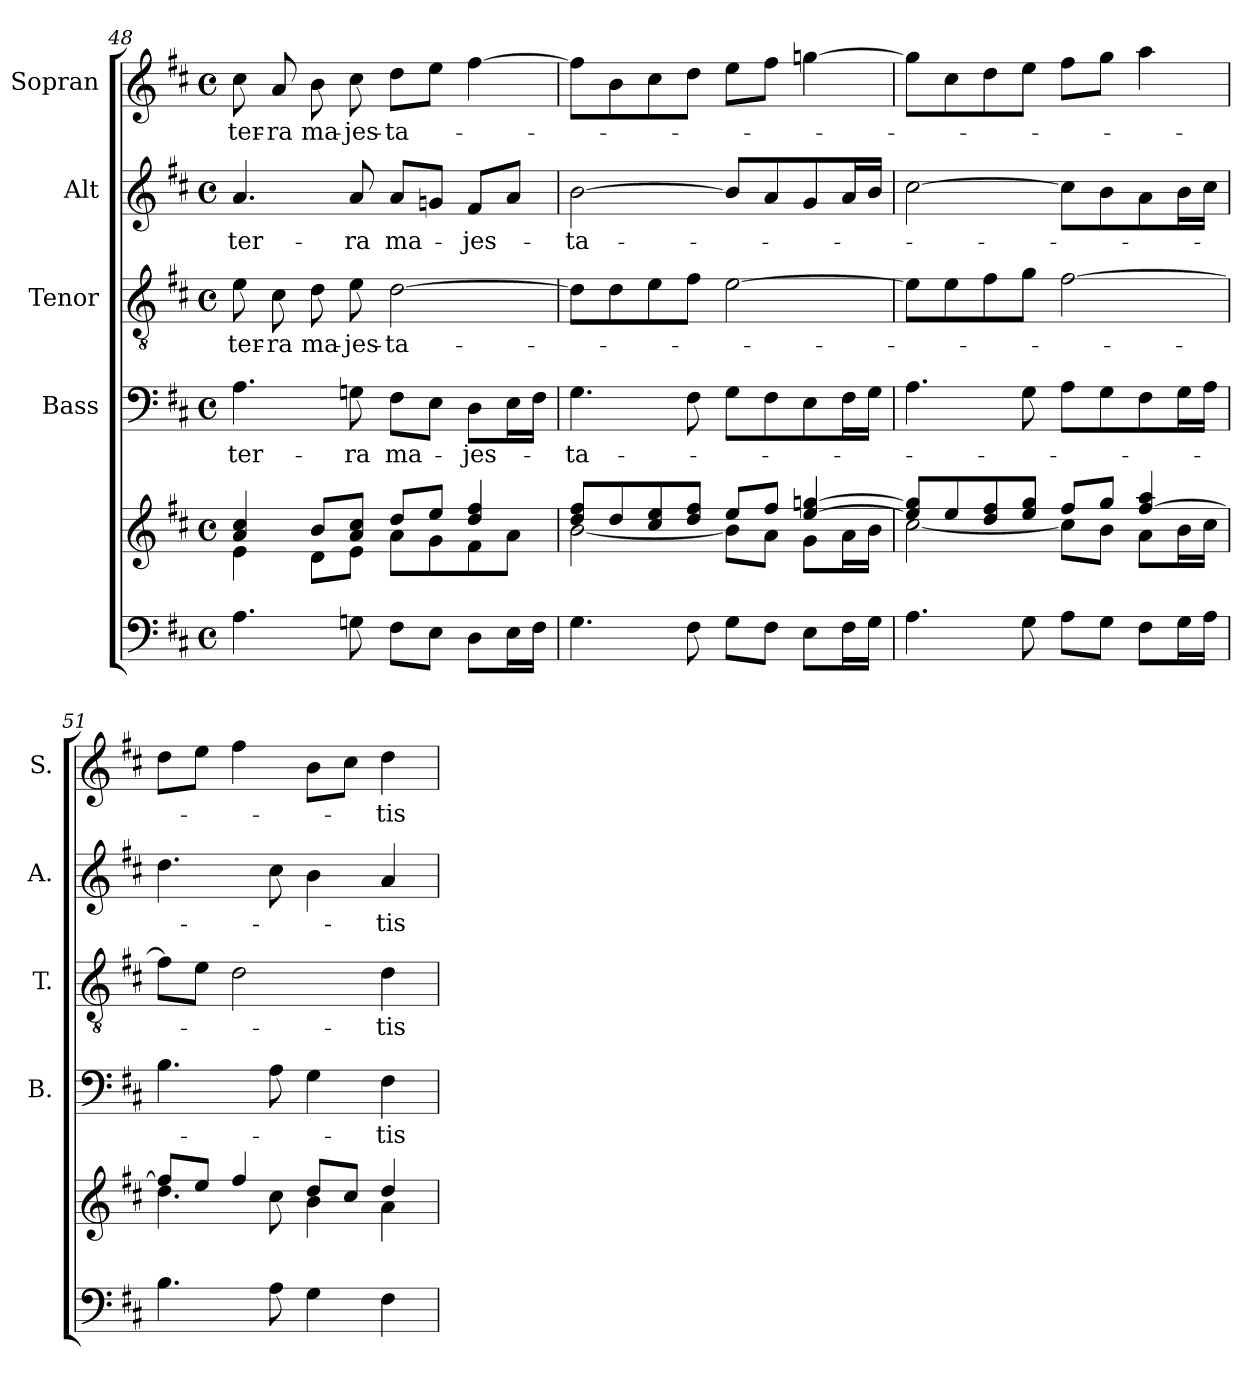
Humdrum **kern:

**kern	**kern	**kern	**text	**kern	**text	**kern	**text	**kern	**text
*part5	*part5	*part4	*part4	*part3	*part3	*part2	*part2	*part1	*part1
*staff6	*staff5	*staff4	*staff4	*staff3	*staff3	*staff2	*staff2	*staff1	*staff1
*	*	*I"Bass	*	*I"Tenor	*	*I"Alt	*	*I"Sopran	*
*	*	*I'B.	*	*I'T.	*	*I'A.	*	*I'S.	*
!!LO:LB:g=z
*clefF4	*clefG2	*clefF4	*	*clefGv2	*	*clefG2	*	*clefG2	*
*k[f#c#]	*k[f#c#]	*k[f#c#]	*	*k[f#c#]	*	*k[f#c#]	*	*k[f#c#]	*
*D:	*D:	*D:	*	*D:	*	*D:	*	*D:	*
*M4/4	*M4/4	*M4/4	*	*M4/4	*	*M4/4	*	*M4/4	*
*met(c)	*met(c)	*met(c)	*	*met(c)	*	*met(c)	*	*met(c)	*
=48	=48	=48	=48	=48	=48	=48	=48	=48	=48
*	*^	*	*	*	*	*	*	*	*
!	!	!	!	!LO:LY:b	!	!LO:LY:b	!	!LO:LY:b	!	!LO:LY:b
4.A\	4a/ 4cc#/	4e\	4.A\	ter-	8e\	ter-	4.a/	ter-	8cc#\	ter-
!	!	!	!	!	!	!LO:LY:b	!	!	!	!LO:LY:b
.	.	.	.	.	8c#\	-ra	.	.	8a/	-ra
!	!	!	!	!	!	!LO:LY:b	!	!	!	!LO:LY:b
.	8b/L	8d\L	.	.	8d\	ma-	.	.	8b\	ma-
!	!	!	!	!LO:LY:b	!	!LO:LY:b	!	!LO:LY:b	!	!LO:LY:b
8Gn\	8a/ 8cc#/J	8e\J	8Gn\	-ra	8e\	-jes-	8a/	-ra	8cc#\	-jes-
!	!	!	!	!LO:LY:b	!	!LO:LY:b	!	!LO:LY:b	!	!LO:LY:b
8F#\L	8dd/L	8a\L	8F#\L	ma-	[2d\	-ta-	8a/L	ma-	8dd\L	-ta-
8E\J	8ee/J	8g\	8E\J	.	.	.	8gn/J	.	8ee\J	.
!	!	!	!	!LO:LY:b	!	!	!	!LO:LY:b	!	!
8D\L	4dd/ 4ff#/	8f#\	8D\L	-jes-	.	.	8f#/L	-jes-	[4ff#\	.
16E\L	.	8a\J	16E\L	.	.	.	8a/J	.	.	.
16F#\JJ	.	.	16F#\JJ	.	.	.	.	.	.	.
!!LO:PB:g=z
=49	=49	=49	=49	=49	=49	=49	=49	=49	=49	=49
!	!	!	!	!LO:LY:b	!	!	!	!LO:LY:b	!	!
4.G\	8dd/ 8ff#/L	[<2b\	4.G\	-ta-	8d\L]	.	[2b\	-ta-	8ff#\L]	.
.	8dd/	.	.	.	8d\	.	.	.	8b\	.
.	8cc#/ 8ee/	.	.	.	8e\	.	.	.	8cc#\	.
8F#\	8dd/ 8ff#/J	.	8F#\	.	8f#\J	.	.	.	8dd\J	.
8G\L	8ee/L	8b\L]	8G\L	.	[2e\	.	8b/L]	.	8ee\L	.
8F#\J	8ff#/J	8a\J	8F#\	.	.	.	8a/	.	8ff#\J	.
8E\L	[>4ee/ [>4ggn/	8g\L	8E\	.	.	.	8g/	.	[4ggn\	.
16F#\L	.	16a\L	16F#\L	.	.	.	16a/L	.	.	.
16G\JJ	.	16b\JJ	16G\JJ	.	.	.	16b/JJ	.	.	.
!!LO:LB:g=z
=50	=50	=50	=50	=50	=50	=50	=50	=50	=50	=50
4.A\	8ee/] 8gg/]L	[<2cc#\	4.A\	.	8e\L]	.	[2cc#\	.	8gg\L]	.
.	8ee/	.	.	.	8e\	.	.	.	8cc#\	.
.	8dd/ 8ff#/	.	.	.	8f#\	.	.	.	8dd\	.
8G\	8ee/ 8gg/J	.	8G\	.	8g\J	.	.	.	8ee\J	.
8A\L	8ff#/L	8cc#\L]	8A\L	.	[2f#\	.	8cc#\L]	.	8ff#\L	.
8G\J	8gg/J	8b\J	8G\	.	.	.	8b\	.	8gg\J	.
8F#\L	[>4ff#/ 4aa/	8a\L	8F#\	.	.	.	8a\	.	4aa\	.
16G\L	.	16b\L	16G\L	.	.	.	16b\L	.	.	.
16A\JJ	.	16cc#\JJ	16A\JJ	.	.	.	16cc#\JJ	.	.	.
!!LO:PB:g=z
=51	=51	=51	=51	=51	=51	=51	=51	=51	=51	=51
4.B\	8ff#/L]	4.dd\	4.B\	.	8f#\L]	.	4.dd\	.	8dd\L	.
.	8ee/J	.	.	.	8e\J	.	.	.	8ee\J	.
.	4ff#/	.	.	.	2d\	.	.	.	4ff#\	.
8A\	.	8cc#\	8A\	.	.	.	8cc#\	.	.	.
4G\	8dd/L	4b\	4G\	.	.	.	4b\	.	8b\L	.
.	8cc#/J	.	.	.	.	.	.	.	8cc#\J	.
!	!	!	!	!LO:LY:b	!	!LO:LY:b	!	!LO:LY:b	!	!LO:LY:b
4F#\	4dd/	4a\	4F#\	-tis	4d\	-tis	4a/	-tis	4dd\	-tis
*	*v	*v	*	*	*	*	*	*	*	*
=	=	=	=	=	=	=	=	=	=
*-	*-	*-	*-	*-	*-	*-	*-	*-	*-
